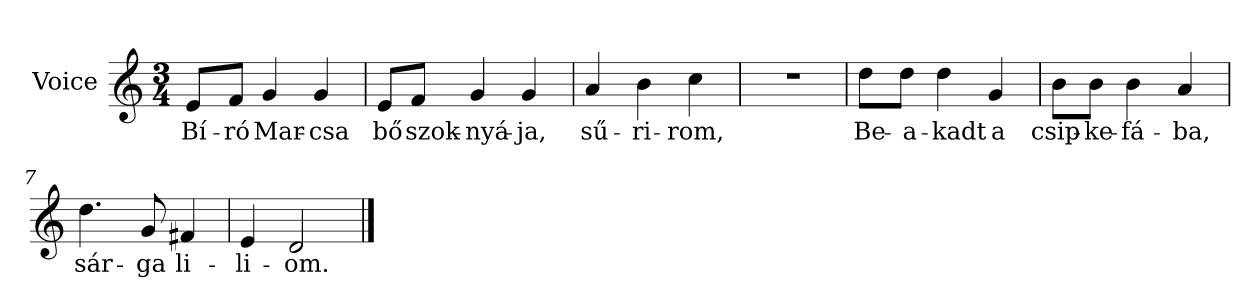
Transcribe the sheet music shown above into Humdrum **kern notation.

**kern	**text
*part1	*part1
*staff1	*staff1
*I"Voice	*
*clefG2	*
*k[]	*
*C:	*
*M3/4	*
=1	=1
8e/L	Bí-
8f/J	-ró
4g/	Mar-
4g/	-csa
=2	=2
8e/L	bő
8f/J	szok-
4g/	-nyá-
4g/	-ja,
=3	=3
4a/	sű-
4b\	-ri-
4cc\	-rom,
=4	=4
2.r	.
=5	=5
8dd\L	Be-
8dd\J	-a-
4dd\	-kadt
4g/	a
=6	=6
8b\L	csip-
8b\J	-ke-
4b\	-fá-
4a/	-ba,
=7	=7
4.dd\	sár-
8g/	-ga
4f#X/	li-
=8	=8
4e/	-li-
2d/	-om.
==	==
*-	*-
